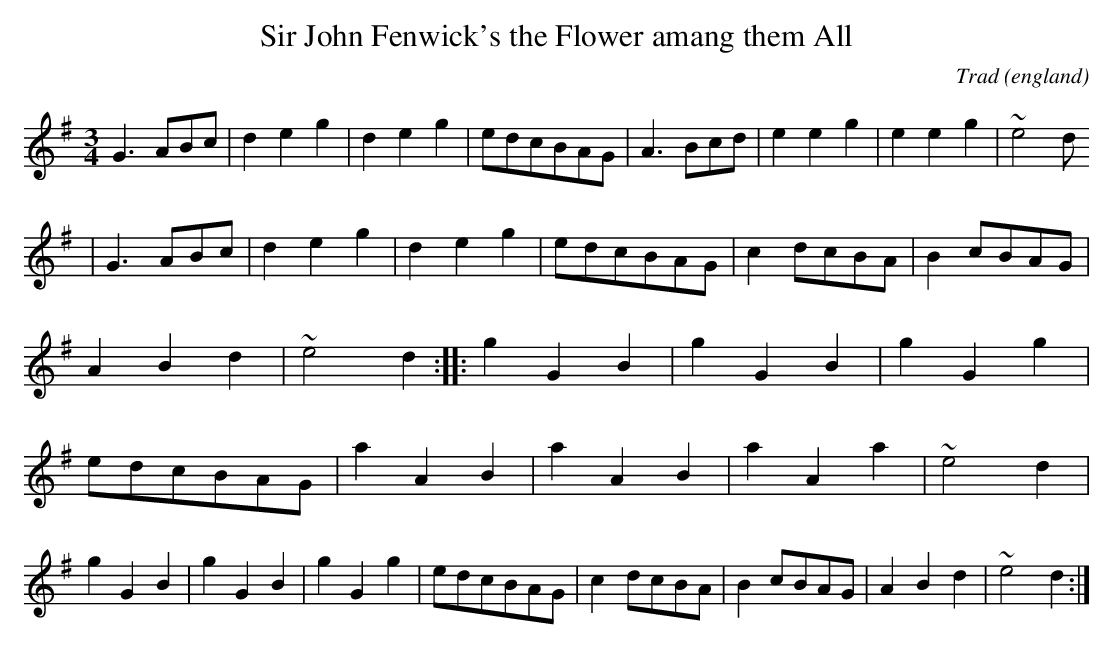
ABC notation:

X:1
T:Sir John Fenwick's the Flower amang them All
O:england
M:3/4
C:Trad
K:G
G3 ABc| d2 e2 g2 |d2 e2 g2 |edcBAG | A3 Bcd| e2 e2 g2 | e2 e2 g2 | ~e4 d
2|
G3 ABc|\
d2 e2 g2 | d2 e2 g2 | edcBAG| c2 dcBA | B2 cBAG| A2 B2 d2| ~e4 d2 ::\
g2 G2 B2|g2 G2 B2|g2 G2 g2|edcBAG| a2 A2 B2| a2 A2 B2| a2 A2 a2 |~e4\
d2| g2 G2 B2|g2 G2 B2|g2 G2 g2| edcBAG | c2 dcBA| B2 cBAG|A2\
B2 d2 |~e4 d2:|
